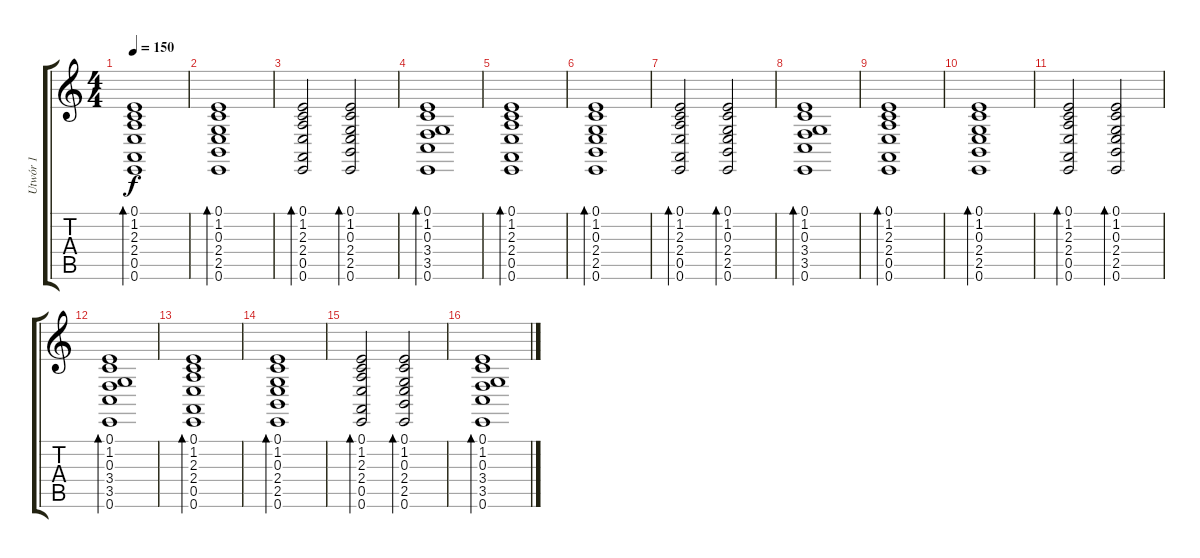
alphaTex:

\track ("Utwór 1" "Utwór 1") {instrument acousticgrandpiano}
\staff {score tabs}
\tuning (E4 B3 G3 D3 A2 E2) {hide}
\ts (4 4)
\tempo 150
\clef g2
\ks c
(0.1 1.2 2.3 2.4 0.5 0.6).1{bd 480 dy f instrument acousticgrandpiano} |
(0.1 1.2 0.3 2.4 2.5 0.6).1{bd 480} |
(0.1 1.2 2.3 2.4 0.5 0.6).2{bd 480} (0.1 1.2 0.3 2.4 2.5 0.6).2{bd 480} |
(0.1 1.2 0.3 3.4 3.5 0.6).1{bd 480} |
(0.1 1.2 2.3 2.4 0.5 0.6).1{bd 480} |
(0.1 1.2 0.3 2.4 2.5 0.6).1{bd 480} |
(0.1 1.2 2.3 2.4 0.5 0.6).2{bd 480} (0.1 1.2 0.3 2.4 2.5 0.6).2{bd 480} |
(0.1 1.2 0.3 3.4 3.5 0.6).1{bd 480} |
(0.1 1.2 2.3 2.4 0.5 0.6).1{bd 480} |
(0.1 1.2 0.3 2.4 2.5 0.6).1{bd 480} |
(0.1 1.2 2.3 2.4 0.5 0.6).2{bd 480} (0.1 1.2 0.3 2.4 2.5 0.6).2{bd 480} |
(0.1 1.2 0.3 3.4 3.5 0.6).1{bd 480} |
(0.1 1.2 2.3 2.4 0.5 0.6).1{bd 480} |
(0.1 1.2 0.3 2.4 2.5 0.6).1{bd 480} |
(0.1 1.2 2.3 2.4 0.5 0.6).2{bd 480} (0.1 1.2 0.3 2.4 2.5 0.6).2{bd 480} |
(0.1 1.2 0.3 3.4 3.5 0.6).1{bd 480}
